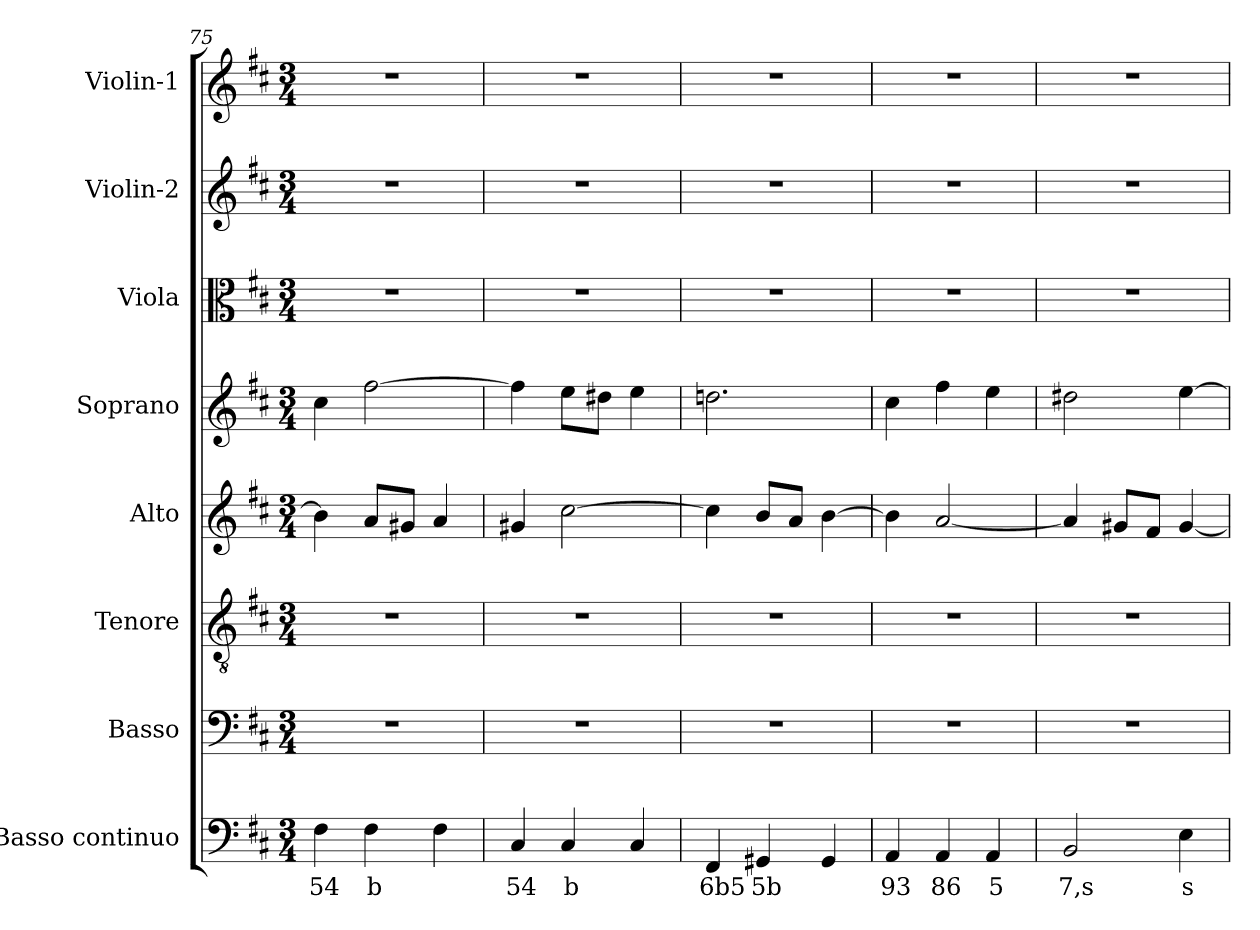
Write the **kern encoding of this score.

**kern	**text	**kern	**kern	**kern	**kern	**kern	**kern	**kern
*part8	*part8	*part7	*part6	*part5	*part4	*part3	*part2	*part1
*staff8	*staff8	*staff7	*staff6	*staff5	*staff4	*staff3	*staff2	*staff1
*I"Basso continuo	*	*I"Basso	*I"Tenore	*I"Alto	*I"Soprano	*I"Viola	*I"Violin-2	*I"Violin-1
*I'BC	*	*I'B	*I'T	*I'A	*I'S	*I'Va	*I'V2	*I'V1
*clefF4	*	*clefF4	*clefGv2	*clefG2	*clefG2	*clefC3	*clefG2	*clefG2
*k[f#c#]	*	*k[f#c#]	*k[f#c#]	*k[f#c#]	*k[f#c#]	*k[f#c#]	*k[f#c#]	*k[f#c#]
*D:	*	*D:	*D:	*D:	*D:	*D:	*D:	*D:
*M3/4	*	*M3/4	*M3/4	*M3/4	*M3/4	*M3/4	*M3/4	*M3/4
=75	=75	=75	=75	=75	=75	=75	=75	=75
!	!LO:LY:b	!	!	!	!	!	!	!
4F#\	54	2.r	2.r	4b\]	4cc#\	2.r	2.r	2.r
!	!LO:LY:b	!	!	!	!	!	!	!
4F#\	b	.	.	8a/L	[2ff#\	.	.	.
.	.	.	.	8g#X/J	.	.	.	.
4F#\	.	.	.	4a/	.	.	.	.
=76	=76	=76	=76	=76	=76	=76	=76	=76
!	!LO:LY:b	!	!	!	!	!	!	!
4C#/	54	2.r	2.r	4g#X/	4ff#\]	2.r	2.r	2.r
!	!LO:LY:b	!	!	!	!	!	!	!
4C#/	b	.	.	[2cc#\	8ee\L	.	.	.
.	.	.	.	.	8dd#X\J	.	.	.
4C#/	.	.	.	.	4ee\	.	.	.
=77	=77	=77	=77	=77	=77	=77	=77	=77
!	!LO:LY:b	!	!	!	!	!	!	!
4FF#/	6b5	2.r	2.r	4cc#\]	2.ddni\	2.r	2.r	2.r
!	!LO:LY:b	!	!	!	!	!	!	!
4GG#X/	5b	.	.	8b/L	.	.	.	.
.	.	.	.	8a/J	.	.	.	.
4GG#/	.	.	.	[4b\	.	.	.	.
=78	=78	=78	=78	=78	=78	=78	=78	=78
!	!LO:LY:b	!	!	!	!	!	!	!
4AA/	93	2.r	2.r	4b\]	4cc#\	2.r	2.r	2.r
!	!LO:LY:b	!	!	!	!	!	!	!
4AA/	86	.	.	[2a/	4ff#\	.	.	.
!	!LO:LY:b	!	!	!	!	!	!	!
4AA/	5	.	.	.	4ee\	.	.	.
!!LO:LB:g=z
=79	=79	=79	=79	=79	=79	=79	=79	=79
!	!LO:LY:b	!	!	!	!	!	!	!
2BB/	7,s	2.r	2.r	4a/]	2dd#X\	2.r	2.r	2.r
.	.	.	.	8g#X/L	.	.	.	.
.	.	.	.	8f#/J	.	.	.	.
!	!LO:LY:b	!	!	!	!	!	!	!
4E\	s	.	.	[4g#/	[4ee\	.	.	.
=	=	=	=	=	=	=	=	=
*-	*-	*-	*-	*-	*-	*-	*-	*-
